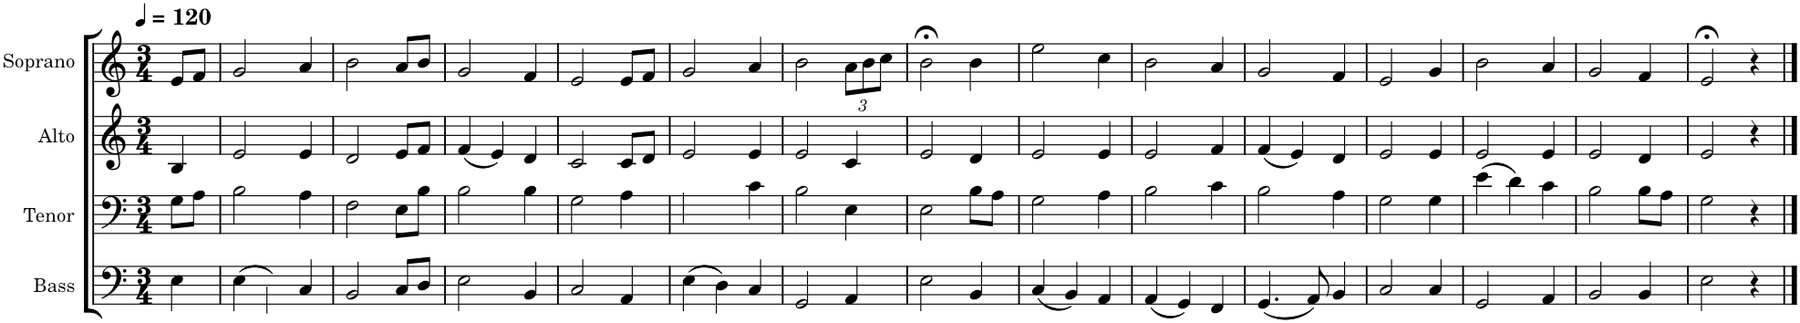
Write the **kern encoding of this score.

**kern	**kern	**kern	**kern
*part4	*part3	*part2	*part1
*staff4	*staff3	*staff2	*staff1
*I"Bass	*I"Tenor	*I"Alto	*I"Soprano
*I'B.	*I'T.	*I'A.	*I'S.
*clefF4	*clefF4	*clefG2	*clefG2
*k[]	*k[]	*k[]	*k[]
*M3/4	*M3/4	*M3/4	*M3/4
*MM120	*MM120	*MM120	*MM120
=	=	=	=
4E\	8G\L	4B/	8e/L
.	8A\J	.	8f/J
=1	=1	=1	=1
(4E\	2B\	2e/	2g/
4D\)	.	.	.
4C/	4A\	4e/	4a/
=2	=2	=2	=2
2BB/	2F\	2d/	2b\
8C/L	8E\L	8e/L	8a/L
8D/J	8B\J	8f/J	8b/J
=3	=3	=3	=3
2E\	2B\	(4f/	2g/
.	.	4e/)	.
4BB/	4B\	4d/	4f/
=4	=4	=4	=4
2C/	2G\	2c/	2e/
4AA/	4A\	8c/L	8e/L
.	.	8d/J	8f/J
=5	=5	=5	=5
(4E\	2B\	2e/	2g/
4D\)	.	.	.
4C/	4c\	4e/	4a/
=6	=6	=6	=6
2GG/	2B\	2e/	2b\
*	*	*	*Xbrackettup
4AA/	4E\	4c/	12a\L
.	.	.	12b\
.	.	.	12cc\J
=7	=7	=7	=7
2E\	2E\	2e/	2b;<\
4BB/	8B\L	4d/	4b\
.	8A\J	.	.
=8	=8	=8	=8
(4C/	2G\	2e/	2ee\
4BB/)	.	.	.
4AA/	4A\	4e/	4cc\
=9	=9	=9	=9
(4AA/	2B\	2e/	2b\
4GG/)	.	.	.
4FF/	4c\	4f/	4a/
=10	=10	=10	=10
(4.GG/	2B\	(4f/	2g/
.	.	4e/)	.
8AA/)	.	.	.
4BB/	4A\	4d/	4f/
=11	=11	=11	=11
2C/	2G\	2e/	2e/
4C/	4G\	4e/	4g/
=12	=12	=12	=12
2GG/	(4e\	2e/	2b\
.	4d\)	.	.
4AA/	4c\	4e/	4a/
=13	=13	=13	=13
2BB/	2B\	2e/	2g/
4BB/	8B\L	4d/	4f/
.	8A\J	.	.
=14	=14	=14	=14
2E\	2G\	2e/	2e;</
4r	4r	4r	4r
==	==	==	==
*-	*-	*-	*-
